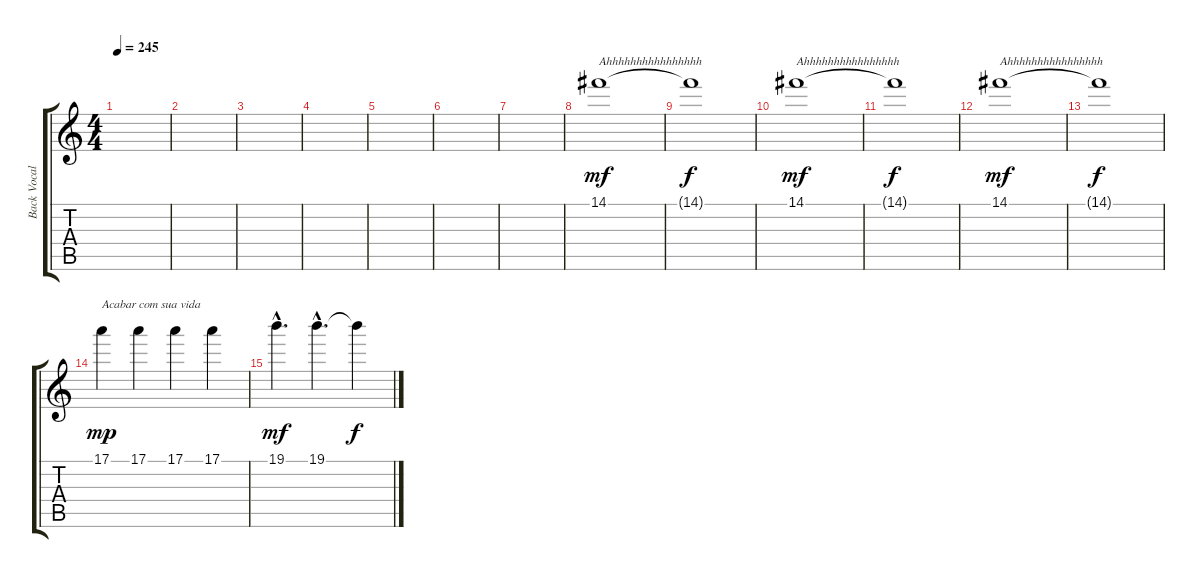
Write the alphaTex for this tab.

\track ("Back Vocal" "Back Vocal") {instrument lead2sawtooth}
\staff {score tabs}
\tuning (E5 B4 G4 D4 A3 E3) {hide}
\ts (4 4)
\tempo 245
\clef g2
\ks c
|
|
|
|
|
|
|
14.1.1{txt "Ahhhhhhhhhhhhhhhh" dy mf} |
14.1{t}.1{dy f} |
14.1.1{txt "Ahhhhhhhhhhhhhhhh" dy mf} |
14.1{t}.1{dy f} |
14.1.1{txt "Ahhhhhhhhhhhhhhhh" dy mf} |
14.1{t}.1{dy f} |
17.1.4{txt "Acabar com sua vida" dy mp} 17.1.4 17.1.4 17.1.4 |
19.1{hac}.4{d dy mf} 19.1{hac}.4{d} 19.1{t}.4{dy f}
